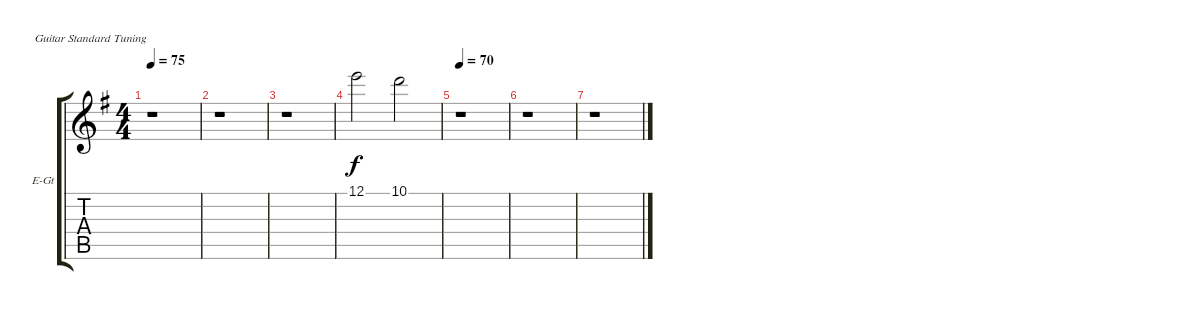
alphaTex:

\bracketExtendMode groupsimilarinstruments
\firstSystemTrackNameOrientation horizontal
\otherSystemsTrackNameOrientation horizontal
\track ("Dave Lead" "E-Gt") {instrument distortionguitar}
\staff {score tabs}
\tuning (E4 B3 G3 D3 A2 E2)
\ts (4 4)
\tempo 75
\clef g2
\scale
0.333333
\ks eminor
r.1{dy f} |
\scale
0.333333 r.1 |
\scale
0.333333 r.1 |
\scale
0.333333 12.1.2 10.1.2 |
\tempo 70
\scale
0.333333 r.1 |
\scale
0.333333 r.1 |
r.1
